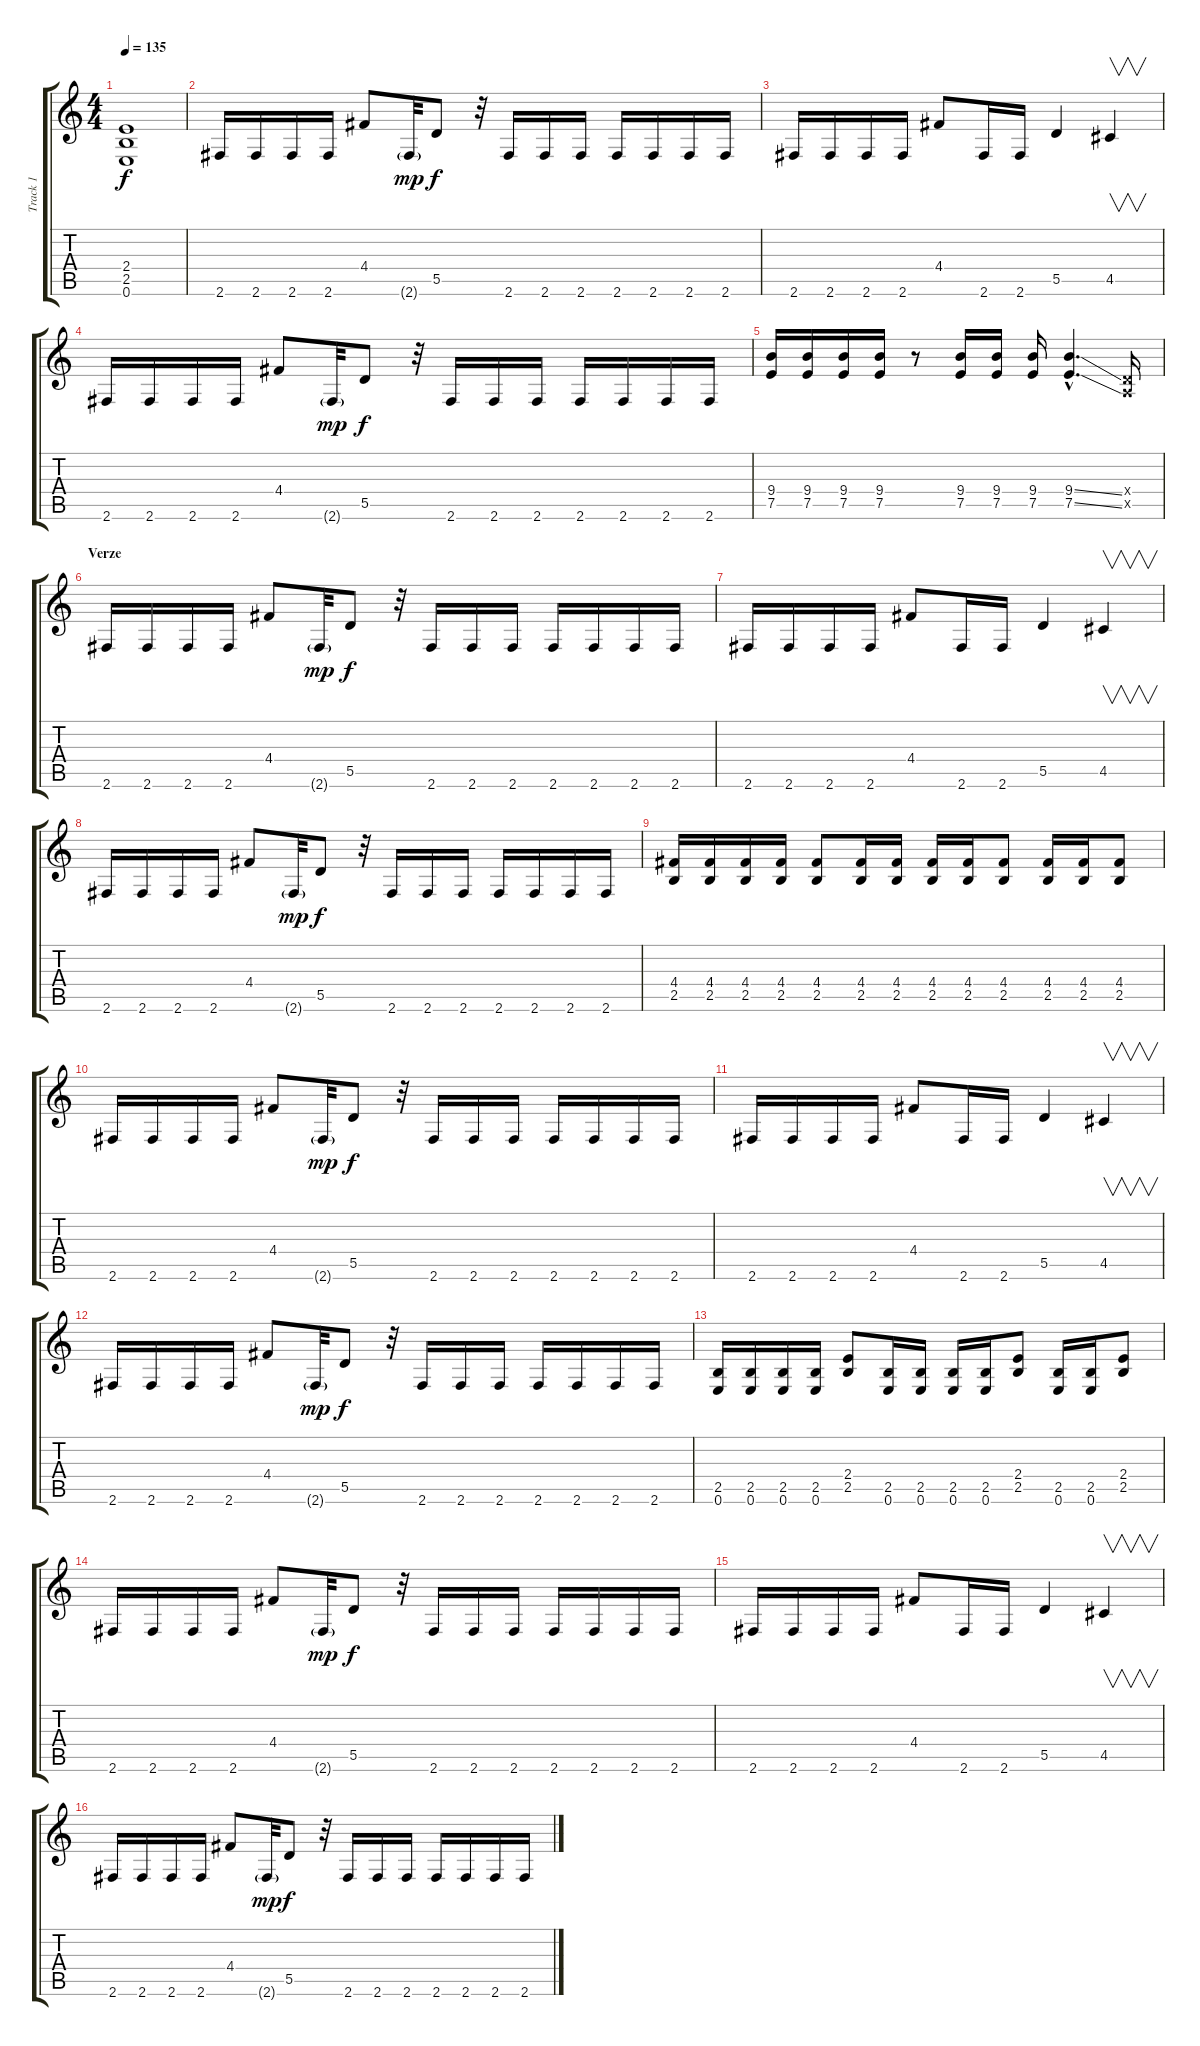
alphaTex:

\track ("Track 1" "Track 1") {instrument overdrivenguitar}
\staff {score tabs}
\tuning (E4 B3 G3 D3 A2 E2) {hide}
\ts (4 4)
\tempo 135
\clef g2
\ks c
(2.4 2.5 0.6).1{dy f} |
2.6.16 2.6.16 2.6.16 2.6.16 4.4.8 2.6{g}.32{dy mp} 5.5.8{dy f} r.32 2.6.16 2.6.16 2.6.16 2.6.16 2.6.16 2.6.16 2.6.16 |
2.6.16 2.6.16 2.6.16 2.6.16 4.4.8 2.6.16 2.6.16 5.5.4 4.5.4{v} |
2.6.16 2.6.16 2.6.16 2.6.16 4.4.8 2.6{g}.32{dy mp} 5.5.8{dy f} r.32 2.6.16 2.6.16 2.6.16 2.6.16 2.6.16 2.6.16 2.6.16 |
(9.4 7.5).16 (9.4 7.5).16 (9.4 7.5).16 (9.4 7.5).16 r.8 (9.4 7.5).16 (9.4 7.5).16 (9.4 7.5).16 (9.4{ss hac} 7.5{ss hac}).4{d} (0.4{x} 0.5{x}).16 |
\section ("" "Verze")
2.6.16 2.6.16 2.6.16 2.6.16 4.4.8 2.6{g}.32{dy mp} 5.5.8{dy f} r.32 2.6.16 2.6.16 2.6.16 2.6.16 2.6.16 2.6.16 2.6.16 |
2.6.16 2.6.16 2.6.16 2.6.16 4.4.8 2.6.16 2.6.16 5.5.4 4.5.4{v} |
2.6.16 2.6.16 2.6.16 2.6.16 4.4.8 2.6{g}.32{dy mp} 5.5.8{dy f} r.32 2.6.16 2.6.16 2.6.16 2.6.16 2.6.16 2.6.16 2.6.16 |
(4.4 2.5).16 (4.4 2.5).16 (4.4 2.5).16 (4.4 2.5).16 (4.4 2.5).8 (4.4 2.5).16 (4.4 2.5).16 (4.4 2.5).16 (4.4 2.5).16 (4.4 2.5).8 (4.4 2.5).16 (4.4 2.5).16 (4.4 2.5).8 |
2.6.16 2.6.16 2.6.16 2.6.16 4.4.8 2.6{g}.32{dy mp} 5.5.8{dy f} r.32 2.6.16 2.6.16 2.6.16 2.6.16 2.6.16 2.6.16 2.6.16 |
2.6.16 2.6.16 2.6.16 2.6.16 4.4.8 2.6.16 2.6.16 5.5.4 4.5.4{v} |
2.6.16 2.6.16 2.6.16 2.6.16 4.4.8 2.6{g}.32{dy mp} 5.5.8{dy f} r.32 2.6.16 2.6.16 2.6.16 2.6.16 2.6.16 2.6.16 2.6.16 |
(2.5 0.6).16 (2.5 0.6).16 (2.5 0.6).16 (2.5 0.6).16 (2.4 2.5).8 (2.5 0.6).16 (2.5 0.6).16 (2.5 0.6).16 (2.5 0.6).16 (2.4 2.5).8 (2.5 0.6).16 (2.5 0.6).16 (2.4 2.5).8 |
2.6.16 2.6.16 2.6.16 2.6.16 4.4.8 2.6{g}.32{dy mp} 5.5.8{dy f} r.32 2.6.16 2.6.16 2.6.16 2.6.16 2.6.16 2.6.16 2.6.16 |
2.6.16 2.6.16 2.6.16 2.6.16 4.4.8 2.6.16 2.6.16 5.5.4 4.5.4{v} |
2.6.16 2.6.16 2.6.16 2.6.16 4.4.8 2.6{g}.32{dy mp} 5.5.8{dy f} r.32 2.6.16 2.6.16 2.6.16 2.6.16 2.6.16 2.6.16 2.6.16
